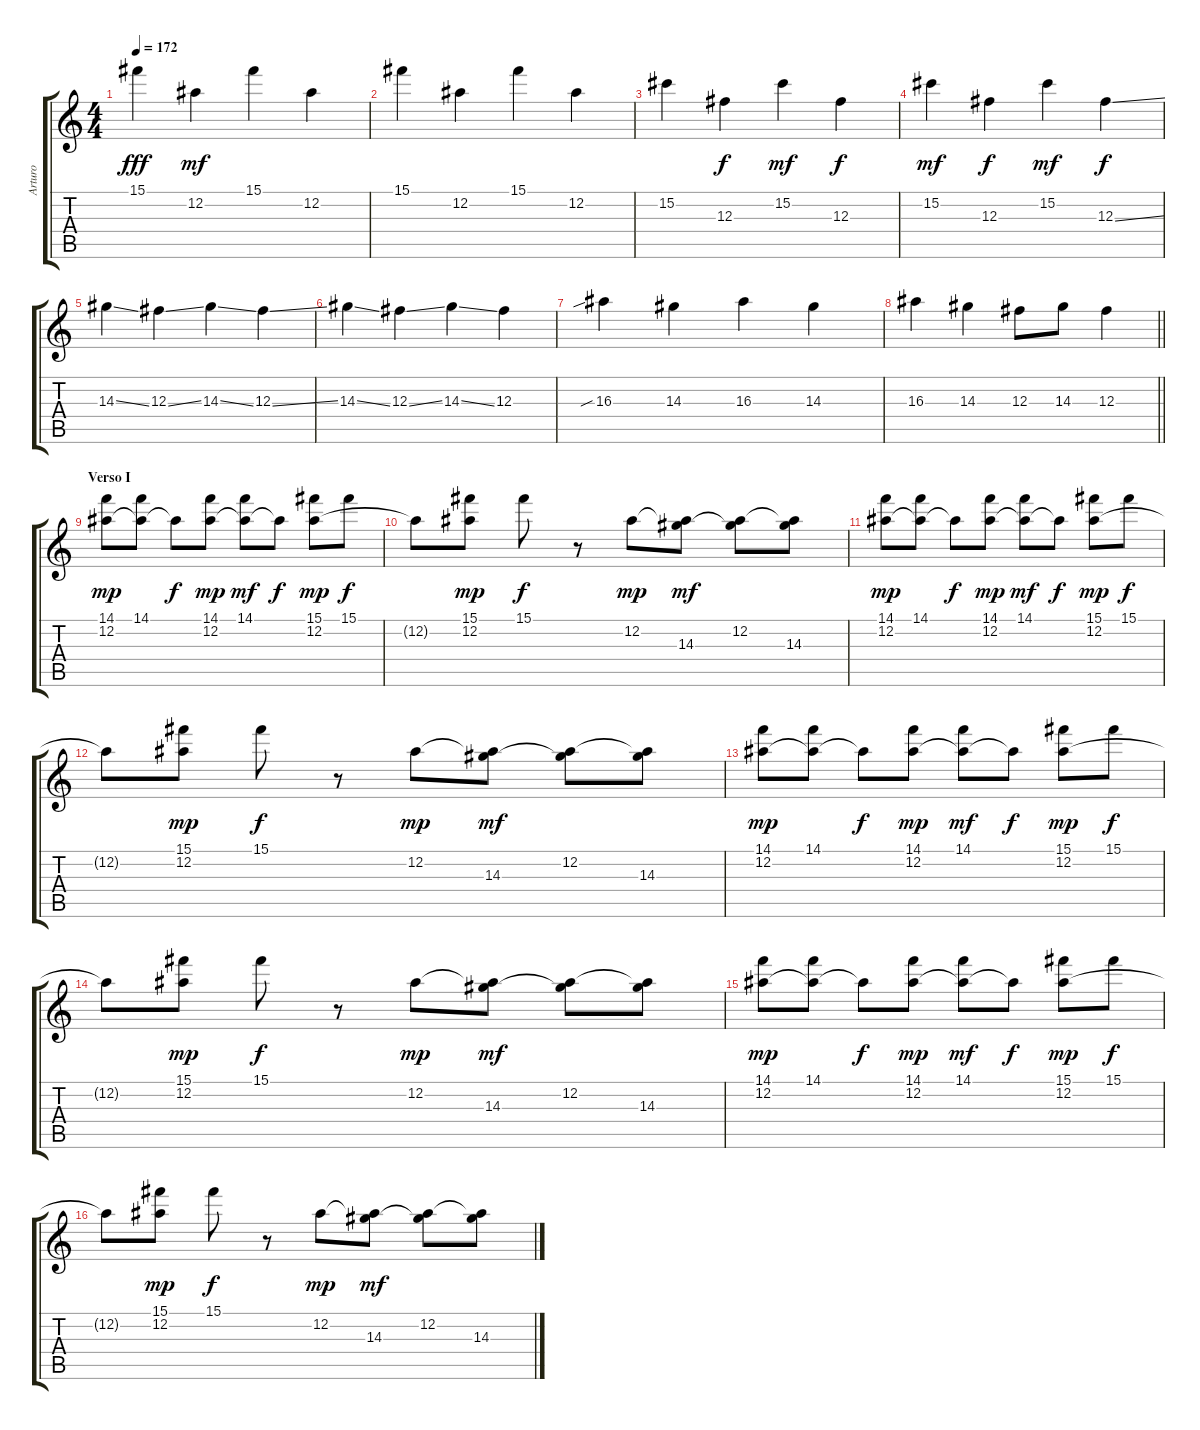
\track ("Arturo" "Arturo") {instrument overdrivenguitar}
\staff {score tabs}
\tuning (Eb4 Bb3 Gb3 Db3 Ab2 Eb2) {hide}
\ts (4 4)
\tempo 172
\clef g2
\ks c
15.1.4{dy fff} 12.2.4{dy mf} 15.1.4 12.2.4 |
15.1.4 12.2.4 15.1.4 12.2.4 |
15.2.4 12.3.4{dy f} 15.2.4{dy mf} 12.3.4{dy f} |
15.2.4{dy mf} 12.3.4{dy f} 15.2.4{dy mf} 12.3{ss}.4{dy f} |
14.3{ss}.4 12.3{ss}.4 14.3{ss}.4 12.3{ss}.4 |
14.3{ss}.4 12.3{ss}.4 14.3{ss}.4 12.3.4 |
16.3{sib}.4 14.3.4 16.3.4 14.3.4 |
\barLineRight lightlight
16.3.4 14.3.4 12.3.8 14.3.8 12.3.4 |
\section ("" "Verso I")
(14.1 12.2).8{dy mp volume 14} (14.1 12.2{t}).8 12.2{t}.8{dy f} (14.1 12.2).8{dy mp} (14.1 12.2{t}).8{dy mf} 12.2{t}.8{dy f} (15.1 12.2).8{dy mp} 15.1.8{dy f} |
12.2{t}.8 (15.1 12.2).8{dy mp} 15.1.8{dy f} r.8 12.2.8{dy mp} (12.2{t} 14.3).8{dy mf} (12.2 14.3{t}).8 (12.2{t} 14.3).8 |
(14.1 12.2).8{dy mp} (14.1 12.2{t}).8 12.2{t}.8{dy f} (14.1 12.2).8{dy mp} (14.1 12.2{t}).8{dy mf} 12.2{t}.8{dy f} (15.1 12.2).8{dy mp} 15.1.8{dy f} |
12.2{t}.8 (15.1 12.2).8{dy mp} 15.1.8{dy f} r.8 12.2.8{dy mp} (12.2{t} 14.3).8{dy mf} (12.2 14.3{t}).8 (12.2{t} 14.3).8 |
(14.1 12.2).8{dy mp} (14.1 12.2{t}).8 12.2{t}.8{dy f} (14.1 12.2).8{dy mp} (14.1 12.2{t}).8{dy mf} 12.2{t}.8{dy f} (15.1 12.2).8{dy mp} 15.1.8{dy f} |
12.2{t}.8 (15.1 12.2).8{dy mp} 15.1.8{dy f} r.8 12.2.8{dy mp} (12.2{t} 14.3).8{dy mf} (12.2 14.3{t}).8 (12.2{t} 14.3).8 |
(14.1 12.2).8{dy mp} (14.1 12.2{t}).8 12.2{t}.8{dy f} (14.1 12.2).8{dy mp} (14.1 12.2{t}).8{dy mf} 12.2{t}.8{dy f} (15.1 12.2).8{dy mp} 15.1.8{dy f} |
12.2{t}.8 (15.1 12.2).8{dy mp} 15.1.8{dy f} r.8 12.2.8{dy mp} (12.2{t} 14.3).8{dy mf} (12.2 14.3{t}).8 (12.2{t} 14.3).8
